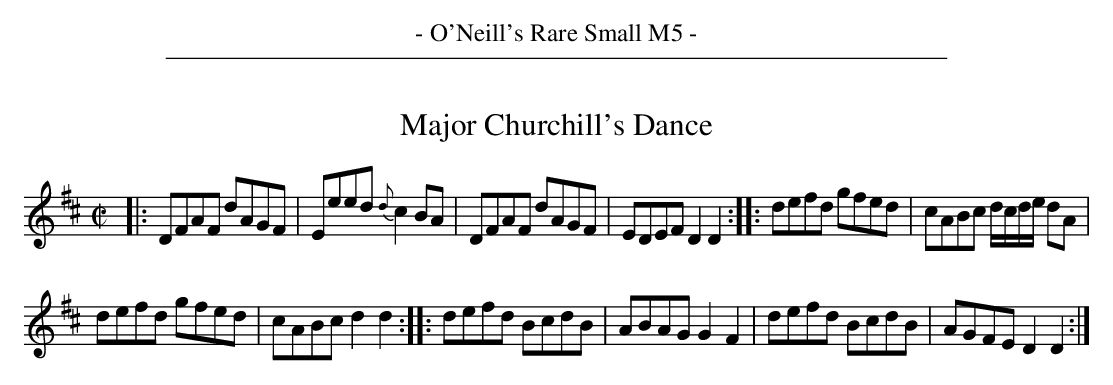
X:1
T: Major Churchill's Dance
M: C|
L: 1/8
K: D
|:\
DFAF dAGF | Eeed {d}c2BA | DFAF dAGF | EDEF D2D2 :: defd gfed | cABc d/c/d/e/ dA |
defd gfed | cABc d2d2 :: defd BcdB | ABAG G2F2 | defd BcdB | AGFE D2D2 :|
